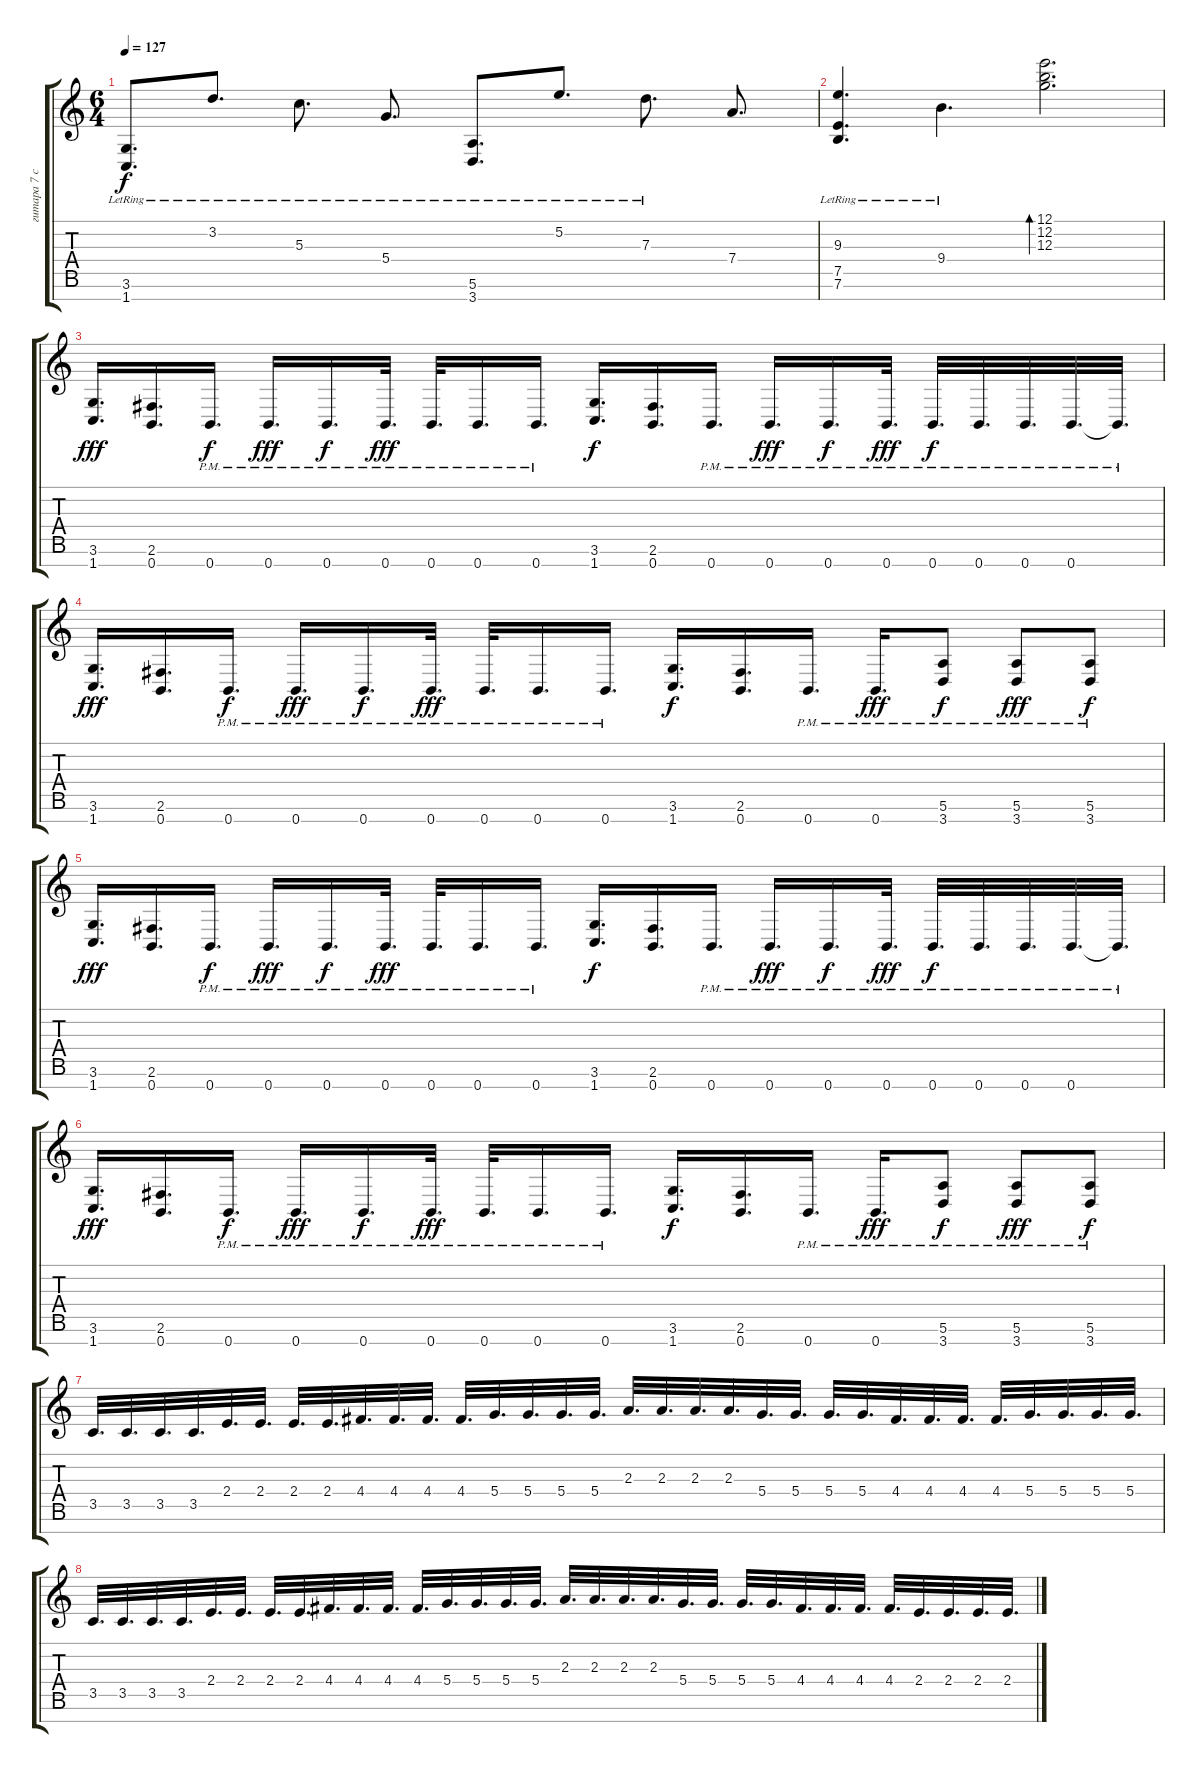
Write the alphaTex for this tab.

\track ("гитара 7 ст" "гитара 7 с") {instrument overdrivenguitar}
\staff {score tabs}
\tuning (E4 B3 G3 D3 A2 E2 B1) {hide}
\ts (6 4)
\tempo 127
\clef g2
\ks c
(3.6{lr} 1.7{lr}).8{d dy f} 3.2{lr}.8{d} 5.3{lr}.8{d} 5.4{lr}.8{d} (5.6{lr} 3.7{lr}).8{d} 5.2{lr}.8{d} 7.3{lr}.8{d} 7.4.8{d} |
(9.3 7.5{lr} 7.6{lr}).4{d} 9.4{lr}.4{d} (12.1 12.2 12.3).2{d bd 120} |
(3.6 1.7).16{d dy fff} (2.6 0.7).16{d} 0.7{pm}.16{d dy f} 0.7{pm}.16{d dy fff} 0.7{pm}.16{d dy f} 0.7{pm}.32{d dy fff} 0.7{pm}.32{d} 0.7{pm}.16{d} 0.7{pm}.16{d} (3.6 1.7).16{d dy f} (2.6 0.7).16{d} 0.7{pm}.16{d} 0.7{pm}.16{d dy fff} 0.7{pm}.16{d dy f} 0.7{pm}.32{d dy fff} 0.7{pm}.32{d dy f} 0.7{pm}.32{d} 0.7{pm}.32{d} 0.7{pm}.32{d} 0.7{pm t}.32{d} |
(3.6 1.7).16{d dy fff} (2.6 0.7).16{d} 0.7{pm}.16{d dy f} 0.7{pm}.16{d dy fff} 0.7{pm}.16{d dy f} 0.7{pm}.32{d dy fff} 0.7{pm}.32{d} 0.7{pm}.16{d} 0.7{pm}.16{d} (3.6 1.7).16{d dy f} (2.6 0.7).16{d} 0.7{pm}.16{d} 0.7{pm}.16{d dy fff} (5.6{pm} 3.7{pm}).8{dy f} (5.6{pm} 3.7{pm}).8{dy fff} (5.6{pm} 3.7{pm}).8{dy f} |
(3.6 1.7).16{d dy fff} (2.6 0.7).16{d} 0.7{pm}.16{d dy f} 0.7{pm}.16{d dy fff} 0.7{pm}.16{d dy f} 0.7{pm}.32{d dy fff} 0.7{pm}.32{d} 0.7{pm}.16{d} 0.7{pm}.16{d} (3.6 1.7).16{d dy f} (2.6 0.7).16{d} 0.7{pm}.16{d} 0.7{pm}.16{d dy fff} 0.7{pm}.16{d dy f} 0.7{pm}.32{d dy fff} 0.7{pm}.32{d dy f} 0.7{pm}.32{d} 0.7{pm}.32{d} 0.7{pm}.32{d} 0.7{pm t}.32{d} |
(3.6 1.7).16{d dy fff} (2.6 0.7).16{d} 0.7{pm}.16{d dy f} 0.7{pm}.16{d dy fff} 0.7{pm}.16{d dy f} 0.7{pm}.32{d dy fff} 0.7{pm}.32{d} 0.7{pm}.16{d} 0.7{pm}.16{d} (3.6 1.7).16{d dy f} (2.6 0.7).16{d} 0.7{pm}.16{d} 0.7{pm}.16{d dy fff} (5.6{pm} 3.7{pm}).8{dy f} (5.6{pm} 3.7{pm}).8{dy fff} (5.6{pm} 3.7{pm}).8{dy f} |
3.5.32{d} 3.5.32{d} 3.5.32{d} 3.5.32{d} 2.4.32{d} 2.4.32{d} 2.4.32{d} 2.4.32{d} 4.4.32{d} 4.4.32{d} 4.4.32{d} 4.4.32{d} 5.4.32{d} 5.4.32{d} 5.4.32{d} 5.4.32{d} 2.3.32{d} 2.3.32{d} 2.3.32{d} 2.3.32{d} 5.4.32{d} 5.4.32{d} 5.4.32{d} 5.4.32{d} 4.4.32{d} 4.4.32{d} 4.4.32{d} 4.4.32{d} 5.4.32{d} 5.4.32{d} 5.4.32{d} 5.4.32{d} |
3.5.32{d} 3.5.32{d} 3.5.32{d} 3.5.32{d} 2.4.32{d} 2.4.32{d} 2.4.32{d} 2.4.32{d} 4.4.32{d} 4.4.32{d} 4.4.32{d} 4.4.32{d} 5.4.32{d} 5.4.32{d} 5.4.32{d} 5.4.32{d} 2.3.32{d} 2.3.32{d} 2.3.32{d} 2.3.32{d} 5.4.32{d} 5.4.32{d} 5.4.32{d} 5.4.32{d} 4.4.32{d} 4.4.32{d} 4.4.32{d} 4.4.32{d} 2.4.32{d} 2.4.32{d} 2.4.32{d} 2.4.32{d}
